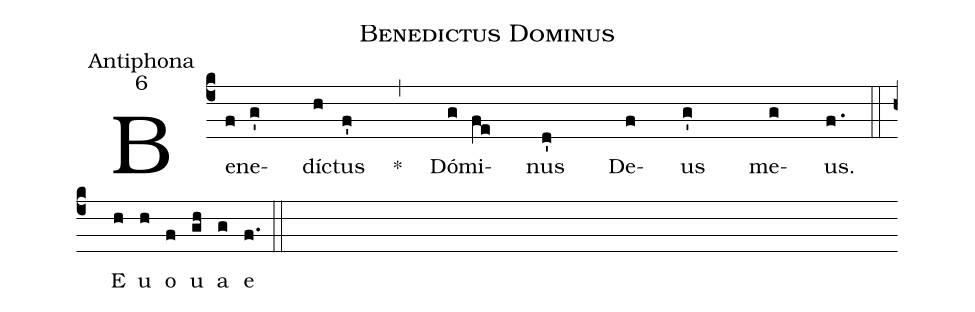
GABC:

name:Benedictus Dominus;
office-part:Antiphona;
mode:6;
%%
(c4) Be(f)ne-(g')díc(h)tus(f') *(,) Dó(g)mi(fe)nus(d') De(f)us(g') me(g)us.(f.) (::) (z)
()E(h) u(h) o(f) u(gh) a(g) e(f.) (::)
